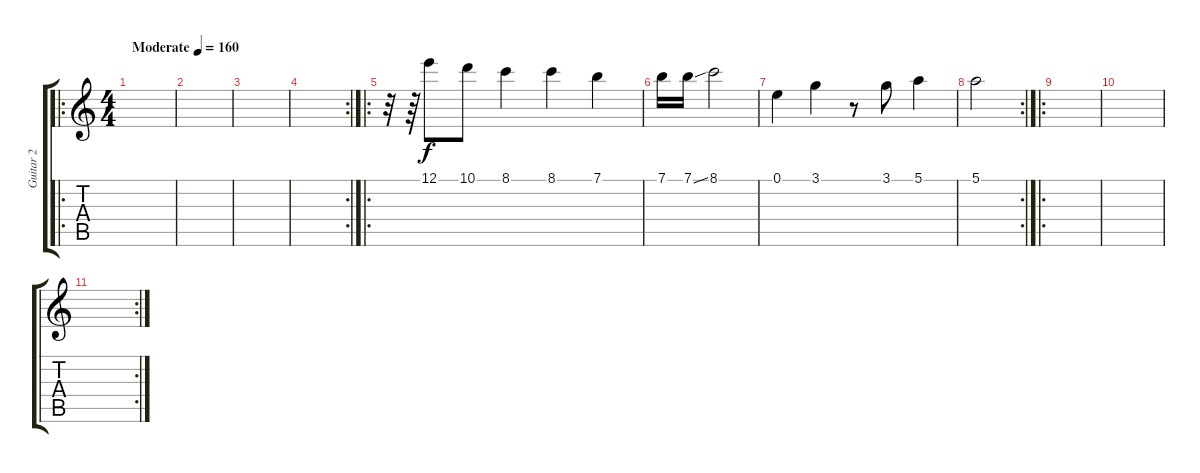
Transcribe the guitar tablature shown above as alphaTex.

\track ("Guitar 2" "Guitar 2") {instrument distortionguitar}
\staff {score tabs}
\tuning (E4 B3 G3 D3 A2 D2) {hide}
\ro
\ts (4 4)
\tempo (160 "Moderate")
\clef g2
\ks c
|
|
|
\rc 2
|
\ro
r.32 r.64 12.1.8 10.1.8 8.1.4 8.1.4 7.1.4 |
7.1.16 7.1{ss}.16 8.1.2 |
0.1.4 3.1.4 r.8 3.1.8 5.1.4 |
\rc 2
5.1.2 |
\ro
|
|
\rc 2
